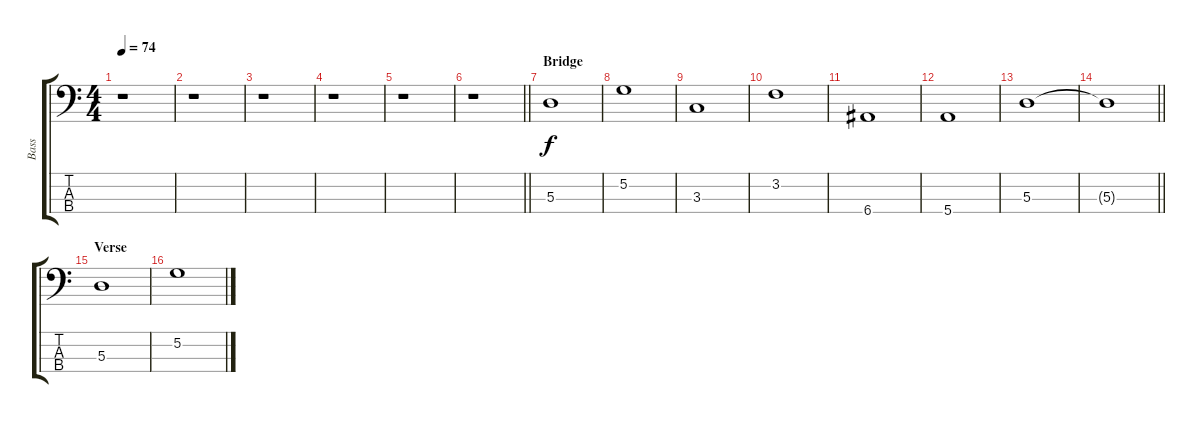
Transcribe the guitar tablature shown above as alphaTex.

\track ("Bass" "Bass") {instrument electricbasspick}
\staff {score tabs}
\tuning (G2 D2 A1 E1) {hide}
\ts (4 4)
\tempo 74
\clef f4
\ks c
r.1{dy f} |
r.1 |
r.1 |
r.1 |
r.1 |
\barLineRight lightlight
r.1 |
\section ("" "Bridge")
5.3.1 |
5.2.1 |
3.3.1 |
3.2.1 |
6.4.1 |
5.4.1 |
5.3.1 |
\barLineRight lightlight
5.3{t}.1 |
\section ("" "Verse")
5.3.1 |
5.2.1
